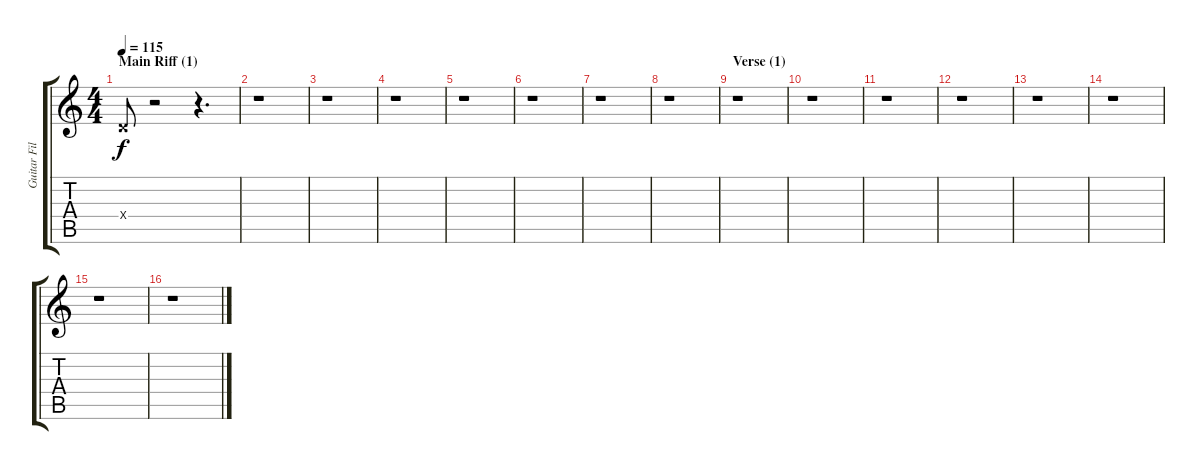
\track ("Guitar Fills" "Guitar Fil") {instrument distortionguitar}
\staff {score tabs}
\tuning (E4 B3 G3 D3 A2 D2) {hide}
\ts (4 4)
\section ("" "Main Riff (1)")
\tempo 115
\clef g2
\ks c
0.4{x}.8{dy f} r.2 r.4{d} |
r.1 |
r.1 |
r.1 |
r.1 |
r.1 |
r.1 |
r.1 |
\section ("" "Verse (1)")
r.1 |
r.1 |
r.1 |
r.1 |
r.1 |
r.1 |
r.1 |
r.1
